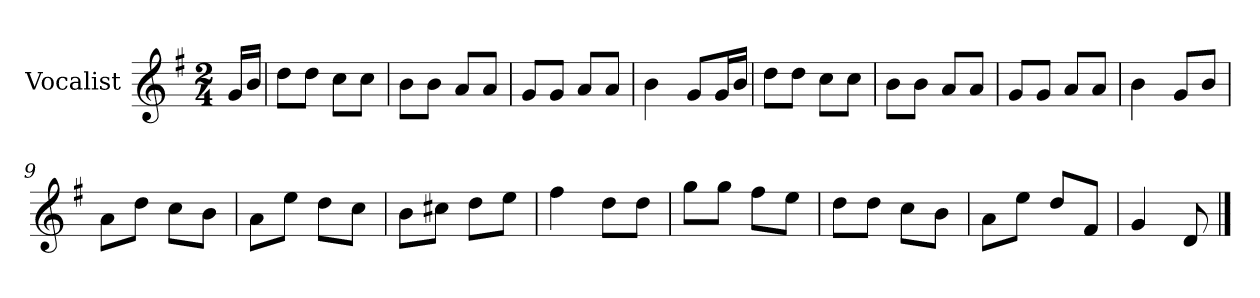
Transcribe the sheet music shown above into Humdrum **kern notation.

**kern
*part1
*staff1
*I"Vocalist
*k[f#]
*G:
*M2/4
=
16gLL
16bJJ
=1
8ddL
8ddJ
8ccL
8ccJ
=2
8bL
8bJ
8aL
8aJ
=3
8gL
8gJ
8aL
8aJ
=4
4b
8gL
16gL
16bJJ
=5
8ddL
8ddJ
8ccL
8ccJ
=6
8bL
8bJ
8aL
8aJ
=7
8gL
8gJ
8aL
8aJ
=8
4b
8gL
8bJ
=9
8aL
8ddJ
8ccL
8bJ
=10
8aL
8eeJ
8ddL
8ccJ
=11
8bL
8cc#XJ
8ddL
8eeJ
=12
4ff#
8ddL
8ddJ
=13
8ggL
8ggJ
8ff#L
8eeJ
=14
8ddL
8ddJ
8ccL
8bJ
=15
8aL
8eeJ
8ddL
8f#J
=16
4g
8d
==
*-
